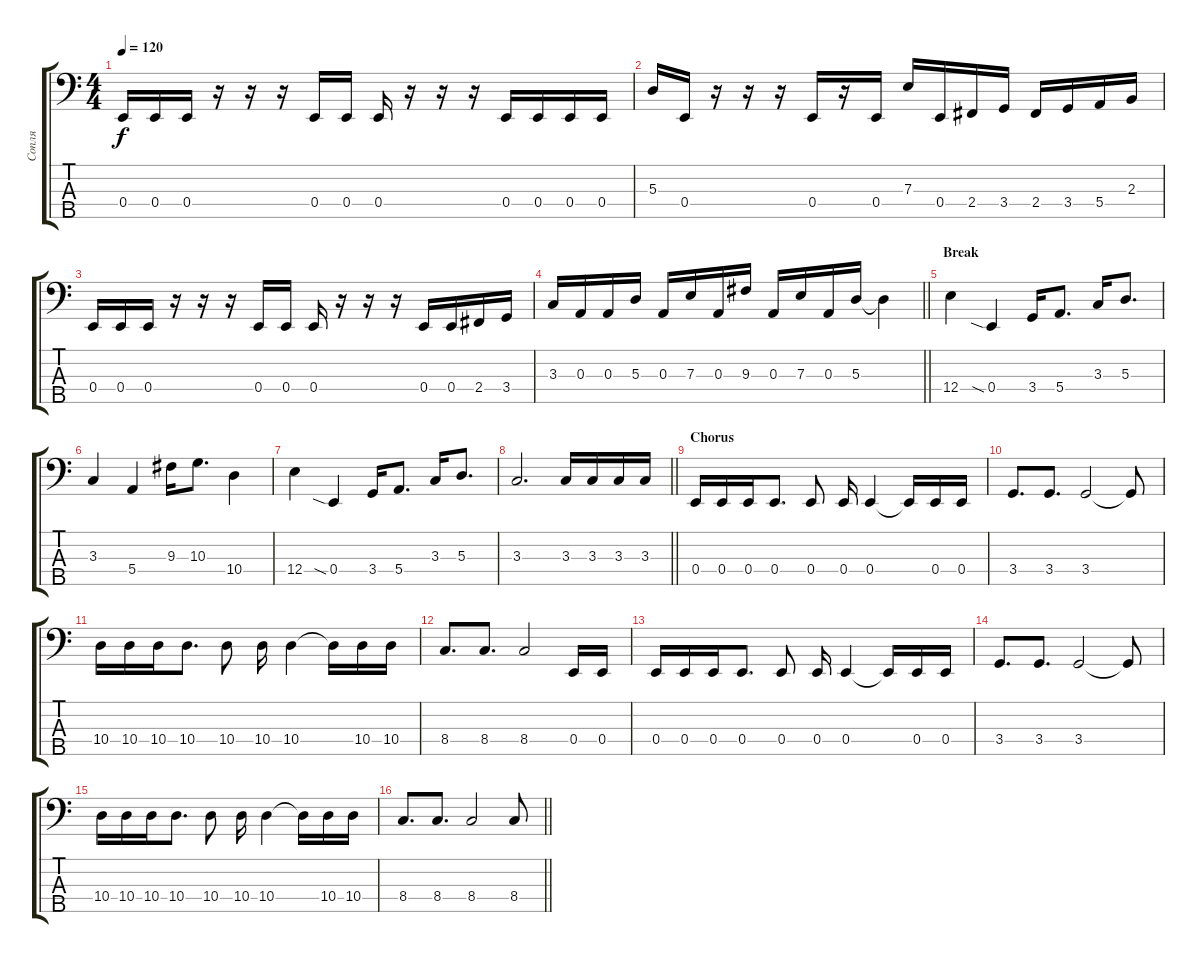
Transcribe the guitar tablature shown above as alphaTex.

\track ("Сопля" "Сопля") {instrument electricbassfinger}
\staff {score tabs}
\tuning (G2 D2 A1 E1 B0) {hide}
\ts (4 4)
\tempo 120
\clef f4
\ks c
0.4.16{dy f} 0.4.16 0.4.16 r.16 r.16 r.16 0.4.16 0.4.16 0.4.16 r.16 r.16 r.16 0.4.16 0.4.16 0.4.16 0.4.16 |
5.3.16 0.4.16 r.16 r.16 r.16 0.4.16 r.16 0.4.16 7.3.16 0.4.16 2.4.16 3.4.16 2.4.16 3.4.16 5.4.16 2.3.16 |
0.4.16 0.4.16 0.4.16 r.16 r.16 r.16 0.4.16 0.4.16 0.4.16 r.16 r.16 r.16 0.4.16 0.4.16 2.4.16 3.4.16 |
\barLineRight lightlight
3.3.16 0.3.16 0.3.16 5.3.16 0.3.16 7.3.16 0.3.16 9.3.16 0.3.16 7.3.16 0.3.16 5.3.16 5.3{t}.4 |
\section ("" "Break")
12.4.4 0.4{sia}.4 3.4.16 5.4.8{d} 3.3.16 5.3.8{d} |
3.3.4 5.4.4 9.3.16 10.3.8{d} 10.4.4 |
12.4.4 0.4{sia}.4 3.4.16 5.4.8{d} 3.3.16 5.3.8{d} |
\barLineRight lightlight
3.3.2{d} 3.3.16 3.3.16 3.3.16 3.3.16 |
\section ("" "Chorus")
0.4.16 0.4.16 0.4.16 0.4.8{d} 0.4.8 0.4.16 0.4.4 0.4{t}.16 0.4.16 0.4.16 |
3.4.8{d} 3.4.8{d} 3.4.2 3.4{t}.8 |
10.4.16 10.4.16 10.4.16 10.4.8{d} 10.4.8 10.4.16 10.4.4 10.4{t}.16 10.4.16 10.4.16 |
8.4.8{d} 8.4.8{d} 8.4.2 0.4.16 0.4.16 |
0.4.16 0.4.16 0.4.16 0.4.8{d} 0.4.8 0.4.16 0.4.4 0.4{t}.16 0.4.16 0.4.16 |
3.4.8{d} 3.4.8{d} 3.4.2 3.4{t}.8 |
10.4.16 10.4.16 10.4.16 10.4.8{d} 10.4.8 10.4.16 10.4.4 10.4{t}.16 10.4.16 10.4.16 |
\barLineRight lightlight
8.4.8{d} 8.4.8{d} 8.4.2 8.4{ss}.8
